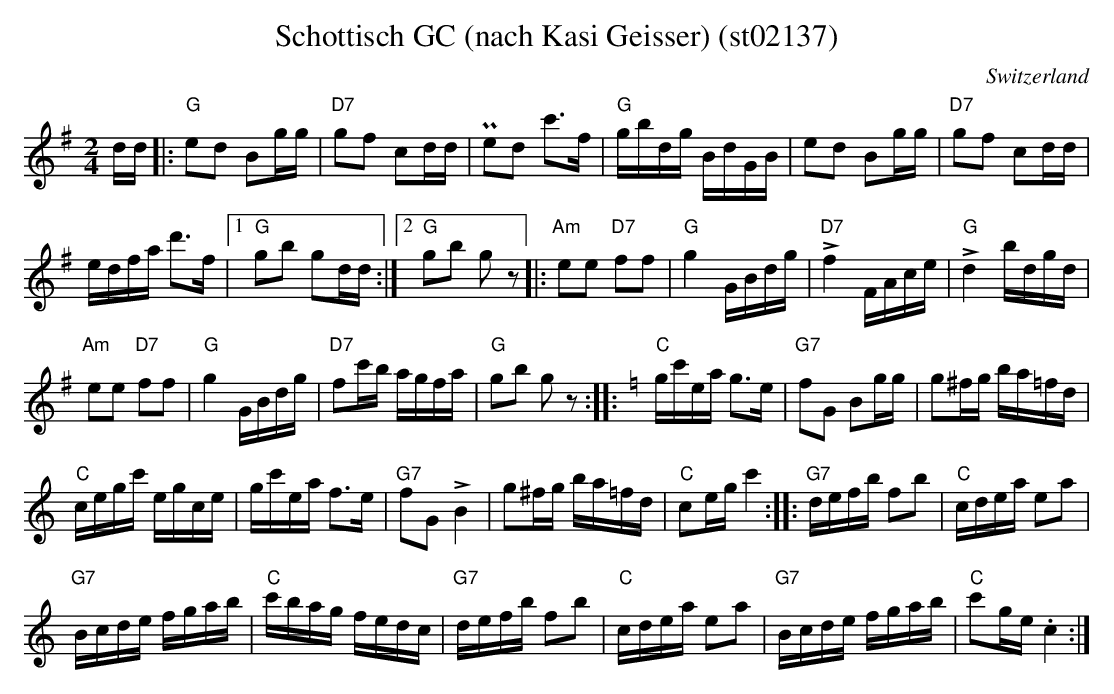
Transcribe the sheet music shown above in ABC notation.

X:1
T:Schottisch GC (nach Kasi Geisser) (st02137)
O:Switzerland
M:2/4
L:1/16
K:G major
dd |: "G"e2d2 B2gg | "D7"g2f2 c2dd | Pe2d2 c'3f | "G"gbdg BdGB | e2d2 B2gg | "D7"g2f2 c2dd |
edfa d'3f |1 "G"g2b2 g2dd :|2 "G"g2b2 g2z2 |: "Am"e2e2 "D7"f2f2 | "G"g4 GBdg  | !>!"D7"f4 FAce | !>!"G"d4 bdgd |
"Am"e2e2 "D7"f2f2 | "G"g4 GBdg | "D7"f2c'b agfa | "G"g2b2 g2z2 :: [K:C] "C"gc'ea g3e | "G7"f2G2 B2gg | g2^fg ba=fd |
"C"cegc' egce | gc'ea f3e | "G7"f2G2 !>!B4 | g2^fg ba=fd | "C"c2eg c'4 :: "G7"defb f2b2 | "C"cdea e2a2 |
"G7"Bcde fgab | "C"c'bag fedc | "G7"defb f2b2 | "C"cdea e2a2 | "G7"Bcde fgab | "C"c'2ge .c4 :|
